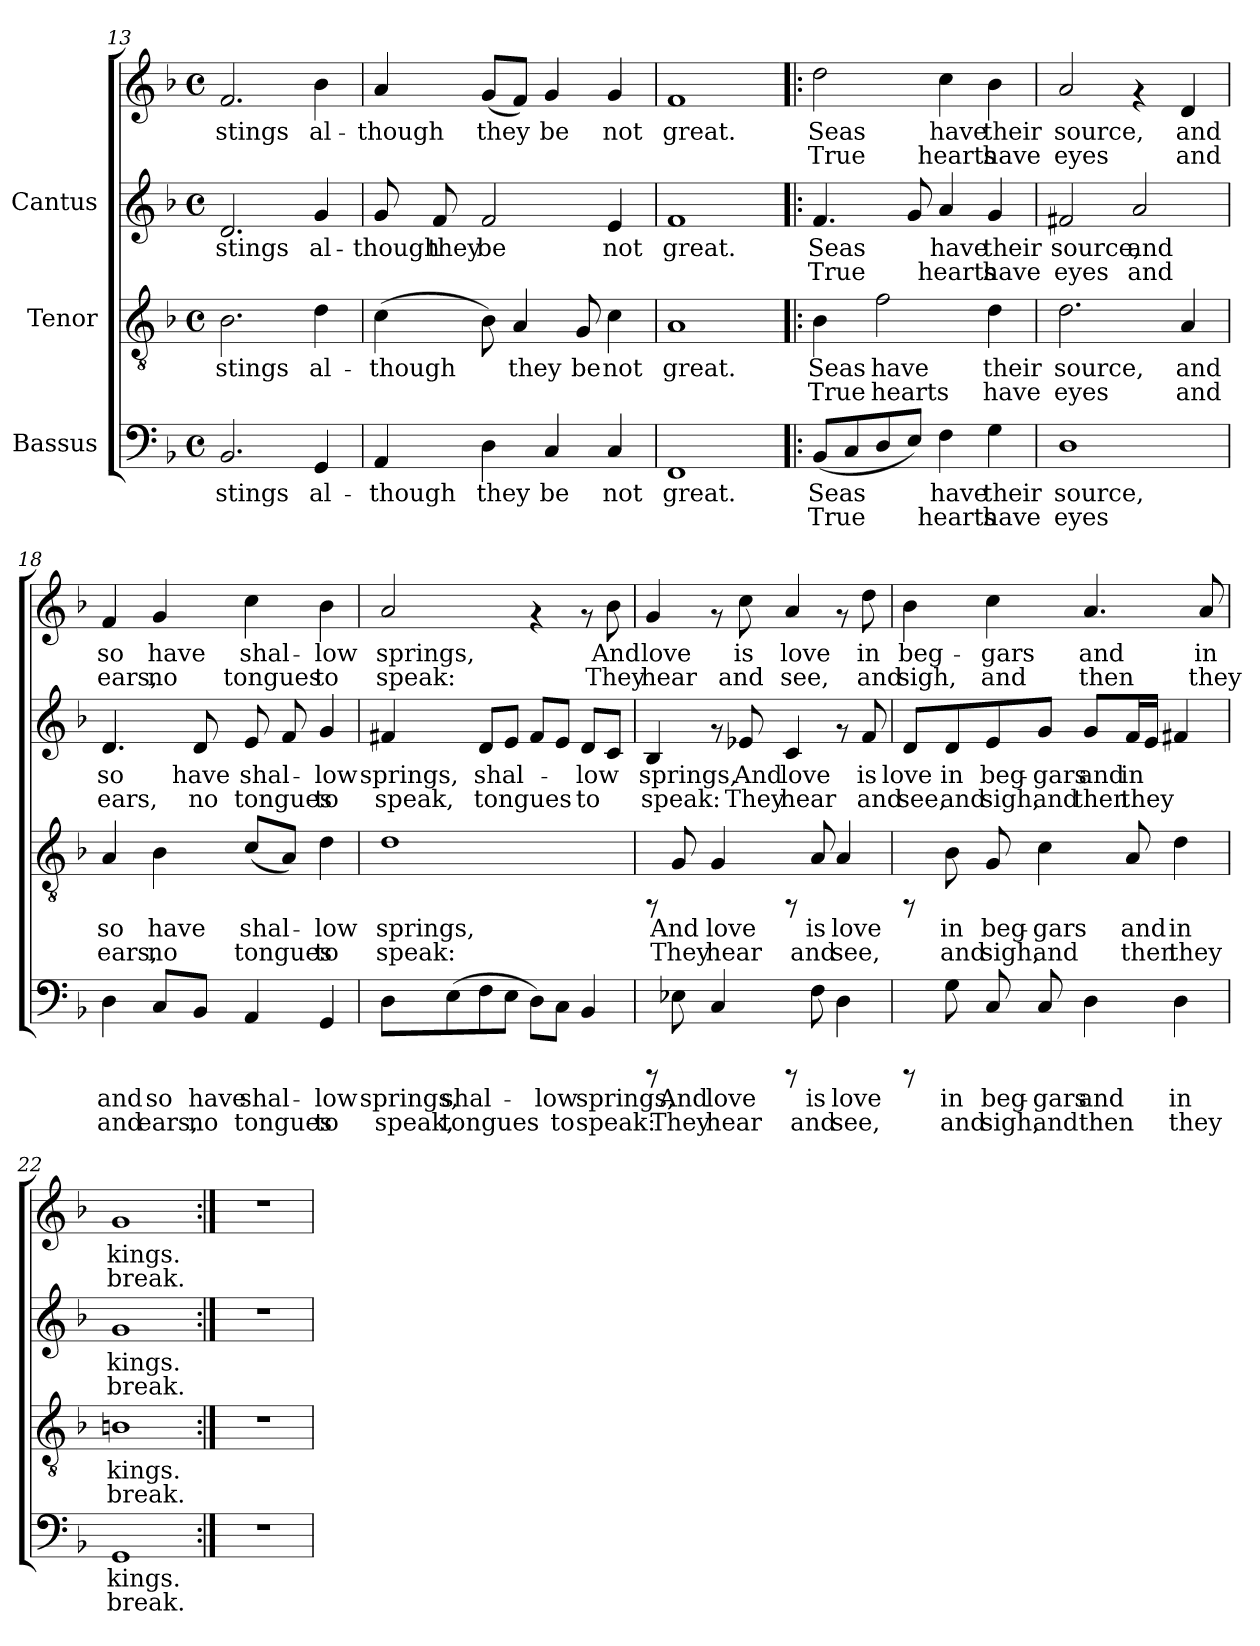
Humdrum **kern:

**kern	**text	**text	**kern	**text	**text	**kern	**text	**text	**kern	**text	**text
*part3	*part3	*part3	*part2	*part2	*part2	*part1	*part1	*part1	*part1	*part1	*part1
*staff4	*staff4	*staff4	*staff3	*staff3	*staff3	*staff2	*staff2	*staff2	*staff1	*staff1	*staff1
*I"Bassus	*	*	*I"Tenor	*	*	*I"Cantus	*	*	*	*	*
*clefF4	*	*	*clefGv2	*	*	*clefG2	*	*	*clefG2	*	*
*k[b-]	*	*	*k[b-]	*	*	*k[b-]	*	*	*k[b-]	*	*
*F:	*	*	*F:	*	*	*F:	*	*	*F:	*	*
*M4/4	*	*	*M4/4	*	*	*M4/4	*	*	*M4/4	*	*
*met(c)	*	*	*met(c)	*	*	*met(c)	*	*	*met(c)	*	*
=13	=13	=13	=13	=13	=13	=13	=13	=13	=13	=13	=13
!	!LO:LY:b:cj	!	!	!LO:LY:b:cj	!	!	!LO:LY:b:cj	!	!	!LO:LY:b:cj	!
2.BB-/	stings	.	2.B-\	stings	.	2.d/	-stings	.	2.f/	stings	.
!	!LO:LY:b:cj	!	!	!LO:LY:b:cj	!	!	!LO:LY:b:cj	!	!	!LO:LY:b:cj	!
4GG/	al-	.	4d\	al-	.	4g/	al-	.	4b-\	al-	.
!!LO:PB:g=z
=14	=14	=14	=14	=14	=14	=14	=14	=14	=14	=14	=14
!	!LO:LY:b:cj	!	!	!LO:LY:b:cj	!	!	!LO:LY:b:cj	!	!	!LO:LY:b:cj	!
4AA/	-though	.	(>4c\	-though	.	8g/	though	.	4a/	-though	.
!	!	!	!	!	!	!	!LO:LY:b:cj	!	!	!	!
.	.	.	.	.	.	8f/	they	.	.	.	.
!	!LO:LY:b:cj	!	!	!LO:LY:b:cj	!	!	!LO:LY:b:cj	!	!	!LO:LY:b:cj	!
4D\	they	.	8B-\)	.	.	2f/	be	.	(<8g/L	they	.
!	!	!	!	!LO:LY:b:cj	!	!	!	!	!	!LO:LY:b:cj	!
.	.	.	4A/	they	.	.	.	.	8f/J)	.	.
!	!LO:LY:b:cj	!	!	!	!	!	!	!	!	!LO:LY:b:cj	!
4C/	be	.	.	.	.	.	.	.	4g/	be	.
!	!	!	!	!LO:LY:b:cj	!	!	!	!	!	!	!
.	.	.	8G/	be	.	.	.	.	.	.	.
!	!LO:LY:b:cj	!	!	!LO:LY:b:cj	!	!	!LO:LY:b:cj	!	!	!LO:LY:b:cj	!
4C/	not	.	4c\	not	.	4e/	not	.	4g/	not	.
=15	=15	=15	=15	=15	=15	=15	=15	=15	=15	=15	=15
!	!LO:LY:b:cj	!	!	!LO:LY:b:cj	!	!	!LO:LY:b:cj	!	!	!LO:LY:b:cj	!
1FF	great.	.	1A	great.	.	1f	great.	.	1f	great.	.
=16!|:	=16!|:	=16!|:	=16!|:	=16!|:	=16!|:	=16!|:	=16!|:	=16!|:	=16!|:	=16!|:	=16!|:
!	!LO:LY:b:cj	!LO:LY:b:cj	!	!LO:LY:b:cj	!LO:LY:b:cj	!	!LO:LY:b:cj	!LO:LY:b:cj	!	!LO:LY:b:cj	!LO:LY:b:cj
(<8BB-/L	Seas	True	4B-\	Seas	True	4.f/	Seas	True	2dd\	Seas	True
!	!LO:LY:b:cj	!LO:LY:b:cj	!	!	!	!	!	!	!	!	!
8C/	.	.	.	.	.	.	.	.	.	.	.
!	!LO:LY:b:cj	!LO:LY:b:cj	!	!LO:LY:b:cj	!LO:LY:b:cj	!	!	!	!	!	!
8D/	.	.	2f\	have	hearts	.	.	.	.	.	.
!	!LO:LY:b:cj	!LO:LY:b:cj	!	!	!	!	!LO:LY:b:cj	!LO:LY:b:cj	!	!	!
8E/J)	.	.	.	.	.	8g/	.	.	.	.	.
!	!LO:LY:b:cj	!LO:LY:b:cj	!	!	!	!	!LO:LY:b:cj	!LO:LY:b:cj	!	!LO:LY:b:cj	!LO:LY:b:cj
4F\	have	hearts	.	.	.	4a/	have	hearts	4cc\	have	hearts
!	!LO:LY:b:cj	!LO:LY:b:cj	!	!LO:LY:b:cj	!LO:LY:b:cj	!	!LO:LY:b:cj	!LO:LY:b:cj	!	!LO:LY:b:cj	!LO:LY:b:cj
4G\	their	have	4d\	their	have	4g/	their	have	4b-\	their	have
=17	=17	=17	=17	=17	=17	=17	=17	=17	=17	=17	=17
!	!LO:LY:b:cj	!LO:LY:b:cj	!	!LO:LY:b:cj	!LO:LY:b:cj	!	!LO:LY:b:cj	!LO:LY:b:cj	!	!LO:LY:b:cj	!LO:LY:b:cj
1D	source,	eyes	2.d\	source,	eyes	2f#X/	source,	eyes	2a/	source,	eyes
!	!	!	!	!	!	!	!LO:LY:b:cj	!LO:LY:b:cj	!	!	!
.	.	.	.	.	.	2a/	and	and	4rf	.	.
!	!	!	!	!LO:LY:b:cj	!LO:LY:b:cj	!	!	!	!	!LO:LY:b:cj	!LO:LY:b:cj
.	.	.	4A/	and	and	.	.	.	4d/	and	and
!!LO:LB:g=z
=18	=18	=18	=18	=18	=18	=18	=18	=18	=18	=18	=18
!	!LO:LY:b:cj	!LO:LY:b:cj	!	!LO:LY:b:cj	!LO:LY:b:cj	!	!LO:LY:b:cj	!LO:LY:b:cj	!	!LO:LY:b:cj	!LO:LY:b:cj
4D\	and	and	4A/	so	ears,	4.d/	so	ears,	4f/	so	ears,
!	!LO:LY:b:cj	!LO:LY:b:cj	!	!LO:LY:b:cj	!LO:LY:b:cj	!	!	!	!	!LO:LY:b:cj	!LO:LY:b:cj
8C/L	so	ears,	4B-\	have	no	.	.	.	4g/	have	no
!	!LO:LY:b:cj	!LO:LY:b:cj	!	!	!	!	!LO:LY:b:cj	!LO:LY:b:cj	!	!	!
8BB-/J	have	no	.	.	.	8d/	have	no	.	.	.
!	!LO:LY:b:cj	!LO:LY:b:cj	!	!LO:LY:b:cj	!LO:LY:b:cj	!	!LO:LY:b:cj	!LO:LY:b:cj	!	!LO:LY:b:cj	!LO:LY:b:cj
4AA/	shal-	-tongues	(<8c/L	shal-	-tongues	8e/	shal-	-tongues	4cc\	shal-	-tongues
!	!	!	!	!LO:LY:b:cj	!LO:LY:b:cj	!	!LO:LY:b:cj	!LO:LY:b:cj	!	!	!
.	.	.	8A/J)	.	.	8f/	.	.	.	.	.
!	!LO:LY:b:cj	!LO:LY:b:cj	!	!LO:LY:b:cj	!LO:LY:b:cj	!	!LO:LY:b:cj	!LO:LY:b:cj	!	!LO:LY:b:cj	!LO:LY:b:cj
4GG/	low	to	4d\	low	to	4g/	low	to	4b-\	low	to
=19	=19	=19	=19	=19	=19	=19	=19	=19	=19	=19	=19
!	!LO:LY:b:cj	!LO:LY:b:cj	!	!LO:LY:b:cj	!LO:LY:b:cj	!	!LO:LY:b:cj	!LO:LY:b:cj	!	!LO:LY:b:cj	!LO:LY:b:cj
8D\L	springs,	speak,	1d	springs,	speak:	4f#X/	springs,	speak,	2a/	springs,	speak:
!	!LO:LY:b:cj	!LO:LY:b:cj	!	!	!	!	!	!	!	!	!
(>8E\	shal-	-tongues	.	.	.	.	.	.	.	.	.
!	!LO:LY:b:cj	!LO:LY:b:cj	!	!	!	!	!LO:LY:b:cj	!LO:LY:b:cj	!	!	!
8F\	.	.	.	.	.	8d/L	shal-	-tongues	.	.	.
!	!LO:LY:b:cj	!LO:LY:b:cj	!	!	!	!	!LO:LY:b:cj	!LO:LY:b:cj	!	!	!
8E\J	.	.	.	.	.	8e/J	.	.	.	.	.
!	!LO:LY:b:cj	!LO:LY:b:cj	!	!	!	!	!LO:LY:b:cj	!LO:LY:b:cj	!	!	!
8D\L)	.	.	.	.	.	8f#/L	.	.	4rf	.	.
!	!LO:LY:b:cj	!LO:LY:b:cj	!	!	!	!	!LO:LY:b:cj	!LO:LY:b:cj	!	!	!
8C\J	low	to	.	.	.	8e/J	.	.	.	.	.
!	!LO:LY:b:cj	!LO:LY:b:cj	!	!	!	!	!LO:LY:b:cj	!LO:LY:b:cj	!	!	!
4BB-/	springs,	speak:	.	.	.	8d/L	low	to	8rf	.	.
!	!	!	!	!	!	!	!LO:LY:b:cj	!LO:LY:b:cj	!	!LO:LY:b:cj	!LO:LY:b:cj
.	.	.	.	.	.	8c/J	.	.	8b-\	And	They
=20	=20	=20	=20	=20	=20	=20	=20	=20	=20	=20	=20
!	!	!	!	!	!	!	!LO:LY:b:cj	!LO:LY:b:cj	!	!LO:LY:b:cj	!LO:LY:b:cj
8rCCC	.	.	8rFF	.	.	4B-/	springs,	speak:	4g/	love	hear
!	!LO:LY:b:cj	!LO:LY:b:cj	!	!LO:LY:b:cj	!LO:LY:b:cj	!	!	!	!	!	!
8E-X\	And	They	8G/	And	They	.	.	.	.	.	.
!	!LO:LY:b:cj	!LO:LY:b:cj	!	!LO:LY:b:cj	!LO:LY:b:cj	!	!	!	!	!	!
4C/	love	hear	4G/	love	hear	8rf	.	.	8rf	.	.
!	!	!	!	!	!	!	!LO:LY:b:cj	!LO:LY:b:cj	!	!LO:LY:b:cj	!LO:LY:b:cj
.	.	.	.	.	.	8e-X/	And	They	8cc\	is	and
!	!	!	!	!	!	!	!LO:LY:b:cj	!LO:LY:b:cj	!	!LO:LY:b:cj	!LO:LY:b:cj
8rCCC	.	.	8rFF	.	.	4c/	love	hear	4a/	love	see,
!	!LO:LY:b:cj	!LO:LY:b:cj	!	!LO:LY:b:cj	!LO:LY:b:cj	!	!	!	!	!	!
8F\	is	and	8A/	is	and	.	.	.	.	.	.
!	!LO:LY:b:cj	!LO:LY:b:cj	!	!LO:LY:b:cj	!LO:LY:b:cj	!	!	!	!	!	!
4D\	love	see,	4A/	love	see,	8rf	.	.	8rf	.	.
!	!	!	!	!	!	!	!LO:LY:b:cj	!LO:LY:b:cj	!	!LO:LY:b:cj	!LO:LY:b:cj
.	.	.	.	.	.	8f/	is	and	8dd\	in	and
!!LO:LB:g=z
=21	=21	=21	=21	=21	=21	=21	=21	=21	=21	=21	=21
!	!	!	!	!	!	!	!LO:LY:b:cj	!LO:LY:b:cj	!	!LO:LY:b:cj	!LO:LY:b:cj
8rCCC	.	.	8rFF	.	.	8d/L	love	see,	4b-\	beg-	-sigh,
!	!LO:LY:b:cj	!LO:LY:b:cj	!	!LO:LY:b:cj	!LO:LY:b:cj	!	!LO:LY:b:cj	!LO:LY:b:cj	!	!	!
8G\	in	and	8B-\	in	and	8d/	in	and	.	.	.
!	!LO:LY:b:cj	!LO:LY:b:cj	!	!LO:LY:b:cj	!LO:LY:b:cj	!	!LO:LY:b:cj	!LO:LY:b:cj	!	!LO:LY:b:cj	!LO:LY:b:cj
8C/	beg-	-sigh,	8G/	beg-	-sigh,	8e/	beg-	-sigh,	4cc\	gars	and
!	!LO:LY:b:cj	!LO:LY:b:cj	!	!LO:LY:b:cj	!LO:LY:b:cj	!	!LO:LY:b:cj	!LO:LY:b:cj	!	!	!
8C/	gars	and	4c\	gars	and	8g/J	gars	and	.	.	.
!	!LO:LY:b:cj	!LO:LY:b:cj	!	!	!	!	!LO:LY:b:cj	!LO:LY:b:cj	!	!LO:LY:b:cj	!LO:LY:b:cj
4D\	and	then	.	.	.	8g/L	and	then	4.a/	and	then
!	!	!	!	!LO:LY:b:cj	!LO:LY:b:cj	!	!LO:LY:b:cj	!LO:LY:b:cj	!	!	!
.	.	.	8A/	and	then	16f/	in	they	.	.	.
!	!	!	!	!	!	!	!LO:LY:b:cj	!LO:LY:b:cj	!	!	!
.	.	.	.	.	.	16e/J	.	.	.	.	.
!	!LO:LY:b:cj	!LO:LY:b:cj	!	!LO:LY:b:cj	!LO:LY:b:cj	!	!LO:LY:b:cj	!LO:LY:b:cj	!	!	!
4D\	in	they	4d\	in	they	4f#X/	.	.	.	.	.
!	!	!	!	!	!	!	!	!	!	!LO:LY:b:cj	!LO:LY:b:cj
.	.	.	.	.	.	.	.	.	8a/	in	they
=22	=22	=22	=22	=22	=22	=22	=22	=22	=22	=22	=22
!	!LO:LY:b:cj	!LO:LY:b:cj	!	!LO:LY:b:cj	!LO:LY:b:cj	!	!LO:LY:b:cj	!LO:LY:b:cj	!	!LO:LY:b:cj	!LO:LY:b:cj
1GG	kings.	break.	1Bn	kings.	break.	1g	kings.	break.	1g	kings.	break.
=23:|!	=23:|!	=23:|!	=23:|!	=23:|!	=23:|!	=23:|!	=23:|!	=23:|!	=23:|!	=23:|!	=23:|!
1r	.	.	1r	.	.	1r	.	.	1r	.	.
=	=	=	=	=	=	=	=	=	=	=	=
*-	*-	*-	*-	*-	*-	*-	*-	*-	*-	*-	*-
